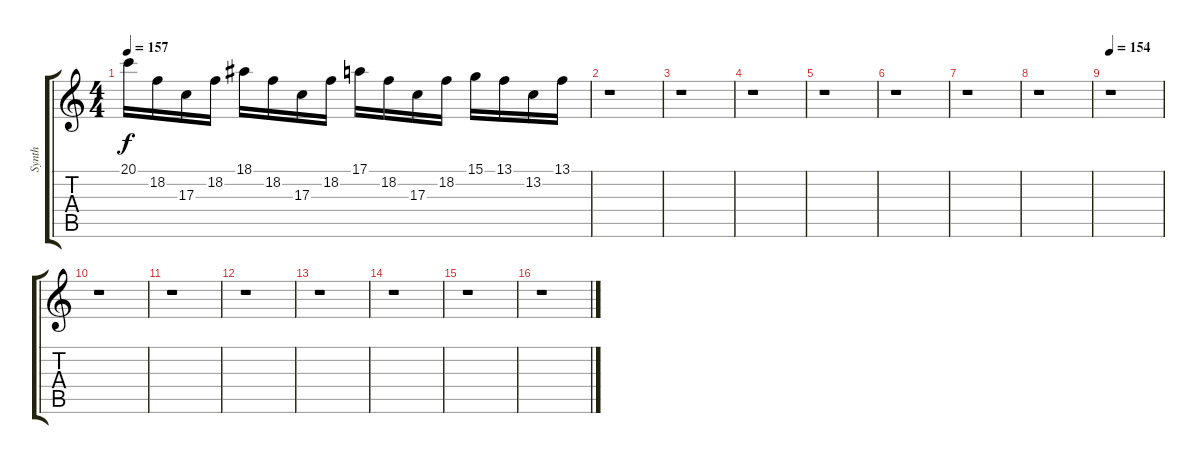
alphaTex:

\track ("Synth" "Synth") {instrument lead8bassandlead}
\staff {score tabs}
\tuning (E4 B3 G3 D3 A2 E2) {hide}
\ts (4 4)
\tempo 157
\clef g2
\ks c
20.1.16{dy f} 18.2.16 17.3.16 18.2.16 18.1.16 18.2.16 17.3.16 18.2.16 17.1.16 18.2.16 17.3.16 18.2.16 15.1.16 13.1.16 13.2.16 13.1.16 |
r.1 |
r.1 |
r.1 |
r.1 |
r.1 |
r.1 |
r.1 |
\tempo 154
r.1 |
r.1 |
r.1 |
r.1 |
r.1 |
r.1 |
r.1 |
r.1
